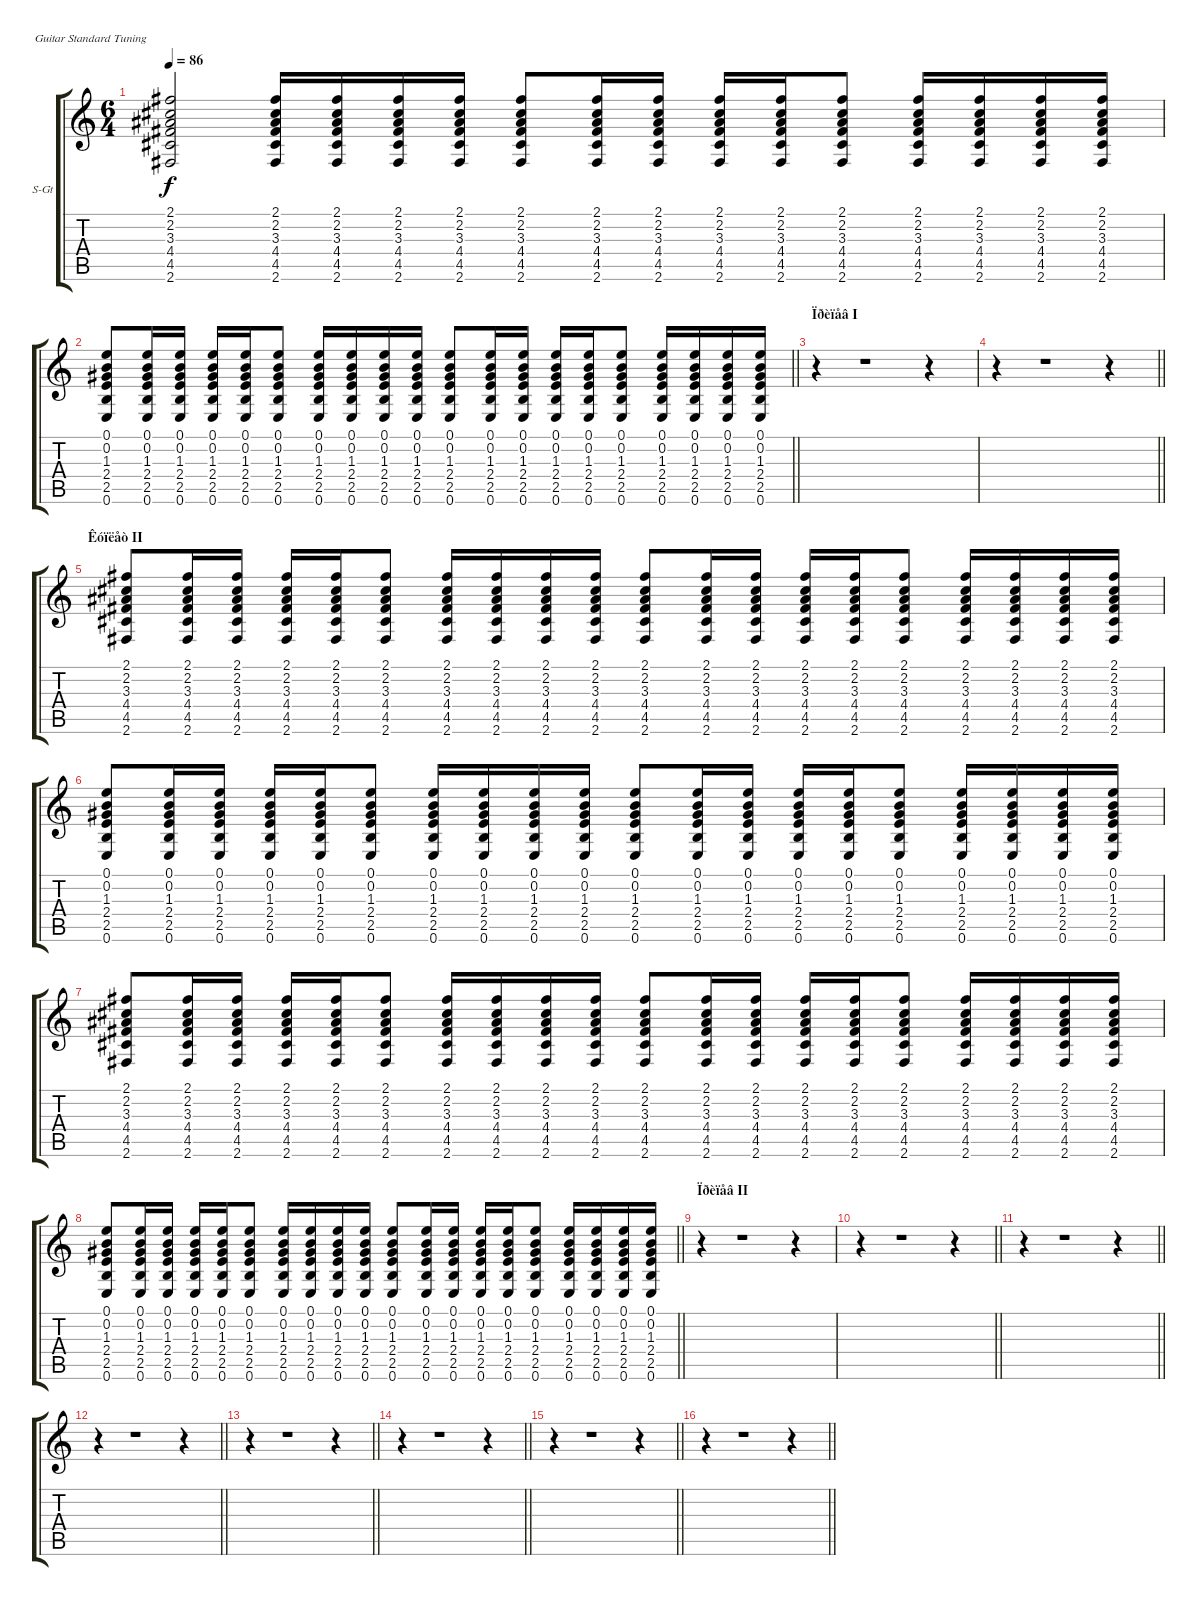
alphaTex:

\bracketExtendMode groupsimilarinstruments
\firstSystemTrackNameOrientation horizontal
\otherSystemsTrackNameOrientation horizontal
\track ("àêóñòèêà" "S-Gt") {instrument acousticguitarsteel}
\staff {score tabs}
\tuning (E4 B3 G3 D3 A2 E2)
\ts (6 4)
\tempo 86
\clef g2
\ks c
(2.1 2.2 3.3 4.4 4.5 2.6).2{dy f} (2.1 2.2 3.3 4.4 4.5 2.6).16 (2.1 2.2 3.3 4.4 4.5 2.6).16 (2.1 2.2 3.3 4.4 4.5 2.6).16 (2.1 2.2 3.3 4.4 4.5 2.6).16 (2.1 2.2 3.3 4.4 4.5 2.6).8 (2.1 2.2 3.3 4.4 4.5 2.6).16 (2.1 2.2 3.3 4.4 4.5 2.6).16 (2.1 2.2 3.3 4.4 4.5 2.6).16 (2.1 2.2 3.3 4.4 4.5 2.6).16 (2.1 2.2 3.3 4.4 4.5 2.6).8 (2.1 2.2 3.3 4.4 4.5 2.6).16 (2.1 2.2 3.3 4.4 4.5 2.6).16 (2.1 2.2 3.3 4.4 4.5 2.6).16 (2.1 2.2 3.3 4.4 4.5 2.6).16 |
\barLineRight lightlight
(0.1 0.2 1.3 2.4 2.5 0.6).8 (0.1 0.2 1.3 2.4 2.5 0.6).16 (0.1 0.2 1.3 2.4 2.5 0.6).16 (0.1 0.2 1.3 2.4 2.5 0.6).16 (0.1 0.2 1.3 2.4 2.5 0.6).16 (0.1 0.2 1.3 2.4 2.5 0.6).8 (0.1 0.2 1.3 2.4 2.5 0.6).16 (0.1 0.2 1.3 2.4 2.5 0.6).16 (0.1 0.2 1.3 2.4 2.5 0.6).16 (0.1 0.2 1.3 2.4 2.5 0.6).16 (0.1 0.2 1.3 2.4 2.5 0.6).8 (0.1 0.2 1.3 2.4 2.5 0.6).16 (0.1 0.2 1.3 2.4 2.5 0.6).16 (0.1 0.2 1.3 2.4 2.5 0.6).16 (0.1 0.2 1.3 2.4 2.5 0.6).16 (0.1 0.2 1.3 2.4 2.5 0.6).8 (0.1 0.2 1.3 2.4 2.5 0.6).16 (0.1 0.2 1.3 2.4 2.5 0.6).16 (0.1 0.2 1.3 2.4 2.5 0.6).16 (0.1 0.2 1.3 2.4 2.5 0.6).16 |
\section ("" "Ïðèïåâ I")
r.4 r.1 r.4 |
\barLineRight lightlight
r.4 r.1 r.4 |
\section ("" "Êóïëåò II")
(2.1 2.2 3.3 4.4 4.5 2.6).8 (2.1 2.2 3.3 4.4 4.5 2.6).16 (2.1 2.2 3.3 4.4 4.5 2.6).16 (2.1 2.2 3.3 4.4 4.5 2.6).16 (2.1 2.2 3.3 4.4 4.5 2.6).16 (2.1 2.2 3.3 4.4 4.5 2.6).8 (2.1 2.2 3.3 4.4 4.5 2.6).16 (2.1 2.2 3.3 4.4 4.5 2.6).16 (2.1 2.2 3.3 4.4 4.5 2.6).16 (2.1 2.2 3.3 4.4 4.5 2.6).16 (2.1 2.2 3.3 4.4 4.5 2.6).8 (2.1 2.2 3.3 4.4 4.5 2.6).16 (2.1 2.2 3.3 4.4 4.5 2.6).16 (2.1 2.2 3.3 4.4 4.5 2.6).16 (2.1 2.2 3.3 4.4 4.5 2.6).16 (2.1 2.2 3.3 4.4 4.5 2.6).8 (2.1 2.2 3.3 4.4 4.5 2.6).16 (2.1 2.2 3.3 4.4 4.5 2.6).16 (2.1 2.2 3.3 4.4 4.5 2.6).16 (2.1 2.2 3.3 4.4 4.5 2.6).16 |
(0.1 0.2 1.3 2.4 2.5 0.6).8 (0.1 0.2 1.3 2.4 2.5 0.6).16 (0.1 0.2 1.3 2.4 2.5 0.6).16 (0.1 0.2 1.3 2.4 2.5 0.6).16 (0.1 0.2 1.3 2.4 2.5 0.6).16 (0.1 0.2 1.3 2.4 2.5 0.6).8 (0.1 0.2 1.3 2.4 2.5 0.6).16 (0.1 0.2 1.3 2.4 2.5 0.6).16 (0.1 0.2 1.3 2.4 2.5 0.6).16 (0.1 0.2 1.3 2.4 2.5 0.6).16 (0.1 0.2 1.3 2.4 2.5 0.6).8 (0.1 0.2 1.3 2.4 2.5 0.6).16 (0.1 0.2 1.3 2.4 2.5 0.6).16 (0.1 0.2 1.3 2.4 2.5 0.6).16 (0.1 0.2 1.3 2.4 2.5 0.6).16 (0.1 0.2 1.3 2.4 2.5 0.6).8 (0.1 0.2 1.3 2.4 2.5 0.6).16 (0.1 0.2 1.3 2.4 2.5 0.6).16 (0.1 0.2 1.3 2.4 2.5 0.6).16 (0.1 0.2 1.3 2.4 2.5 0.6).16 |
(2.1 2.2 3.3 4.4 4.5 2.6).8 (2.1 2.2 3.3 4.4 4.5 2.6).16 (2.1 2.2 3.3 4.4 4.5 2.6).16 (2.1 2.2 3.3 4.4 4.5 2.6).16 (2.1 2.2 3.3 4.4 4.5 2.6).16 (2.1 2.2 3.3 4.4 4.5 2.6).8 (2.1 2.2 3.3 4.4 4.5 2.6).16 (2.1 2.2 3.3 4.4 4.5 2.6).16 (2.1 2.2 3.3 4.4 4.5 2.6).16 (2.1 2.2 3.3 4.4 4.5 2.6).16 (2.1 2.2 3.3 4.4 4.5 2.6).8 (2.1 2.2 3.3 4.4 4.5 2.6).16 (2.1 2.2 3.3 4.4 4.5 2.6).16 (2.1 2.2 3.3 4.4 4.5 2.6).16 (2.1 2.2 3.3 4.4 4.5 2.6).16 (2.1 2.2 3.3 4.4 4.5 2.6).8 (2.1 2.2 3.3 4.4 4.5 2.6).16 (2.1 2.2 3.3 4.4 4.5 2.6).16 (2.1 2.2 3.3 4.4 4.5 2.6).16 (2.1 2.2 3.3 4.4 4.5 2.6).16 |
\barLineRight lightlight
(0.1 0.2 1.3 2.4 2.5 0.6).8 (0.1 0.2 1.3 2.4 2.5 0.6).16 (0.1 0.2 1.3 2.4 2.5 0.6).16 (0.1 0.2 1.3 2.4 2.5 0.6).16 (0.1 0.2 1.3 2.4 2.5 0.6).16 (0.1 0.2 1.3 2.4 2.5 0.6).8 (0.1 0.2 1.3 2.4 2.5 0.6).16 (0.1 0.2 1.3 2.4 2.5 0.6).16 (0.1 0.2 1.3 2.4 2.5 0.6).16 (0.1 0.2 1.3 2.4 2.5 0.6).16 (0.1 0.2 1.3 2.4 2.5 0.6).8 (0.1 0.2 1.3 2.4 2.5 0.6).16 (0.1 0.2 1.3 2.4 2.5 0.6).16 (0.1 0.2 1.3 2.4 2.5 0.6).16 (0.1 0.2 1.3 2.4 2.5 0.6).16 (0.1 0.2 1.3 2.4 2.5 0.6).8 (0.1 0.2 1.3 2.4 2.5 0.6).16 (0.1 0.2 1.3 2.4 2.5 0.6).16 (0.1 0.2 1.3 2.4 2.5 0.6).16 (0.1 0.2 1.3 2.4 2.5 0.6).16 |
\section ("" "Ïðèïåâ II")
r.4 r.1 r.4 |
\barLineRight lightlight
r.4 r.1 r.4 |
\barLineRight lightlight
r.4 r.1 r.4 |
\barLineRight lightlight
r.4 r.1 r.4 |
\barLineRight lightlight
r.4 r.1 r.4 |
\barLineRight lightlight
r.4 r.1 r.4 |
\barLineRight lightlight
r.4 r.1 r.4 |
\barLineRight lightlight
r.4 r.1 r.4
